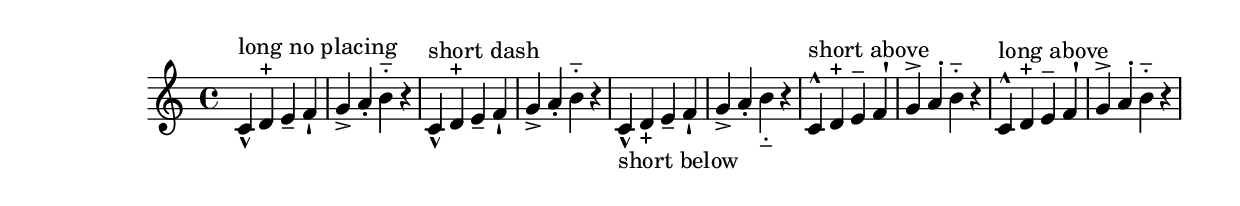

\version "2.10.3"

%{ enumerate dashHat, dashBar... etc from script-init.ly  %}

{ 
  \relative c' {
    \key c \major 
    \clef treble
    
    c\marcato^"long no placing" d\stopped e\tenuto f\staccatissimo g\accent a\staccato b\portato r4
    
    c,-^^"short dash" d-+ e-- f-| g-> a-. b-_ r4
    
    c,_^_"short below" d_+ e_- f_| g_> a_. b__ r4
    
    c,^^^"short above" d^+ e^- f^| g^> a^. b^_ r4
    
    
    c,^\marcato^"long above" d^\stopped e^\tenuto f^\staccatissimo g^\accent a^\staccato b^\portato r4
    
    
  }
}